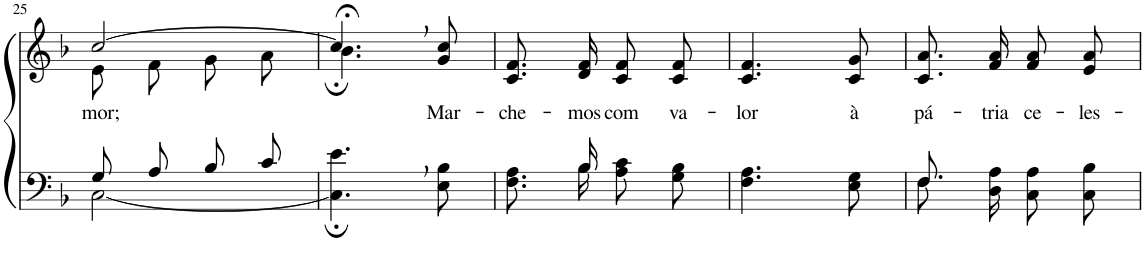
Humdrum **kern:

**kern	**kern	**text
*part2	*part1	*part1
*staff2	*staff1	*staff1
*I"Parte III e IV	*I"Parte I e II	*
!!LO:PB:g=z
*clefF4	*clefG2	*
*Trd1c2	*Trd1c2	*
*k[b-]	*k[b-]	*
*M2/4	*M2/4	*
=25	=25	=25
*^	*^	*
!	!	!	!	!LO:LY:b
8G/L	[2C\	[2cc/	8e\L	-mor;
8A/J	.	.	8f\J	.
8B-/L	.	.	8g\L	.
8c/J	.	.	8a\J	.
*v	*v	*	*	*
=26	=26	=26	=26
4.C\];, 4.e\;,	4.b-;<,\	4.cc;/]	.
!	!	!	!LO:LY:b
8E\ 8B-\	8ryy	8g/ 8cc/	-Mar-
=27	=27	=27	=27
*^	*	*	*
!	!	!	!	!LO:LY:b
*	*	*v	*v	*
8.ryy	8.F\ 8.A\L	8.c/ 8.f/L	-che-
!	!	!	!LO:LY:b
16B-/	16B-\Jk	16d/ 16f/Jk	-mos
!	!	!	!LO:LY:b
4ryy	8A\ 8c\L	8c/ 8f/L	com
!	!	!	!LO:LY:b
.	8G\ 8B-\J	8c/ 8f/J	va-
=28	=28	=28	=28
!	!	!	!LO:LY:b
*v	*v	*	*
4.F\ 4.A\	4.c/ 4.f/	-lor
!	!	!LO:LY:b
8E\ 8G\	8c/ 8g/	à
=29	=29	=29
*^	*	*
!	!	!	!LO:LY:b
8.F/	8.F\L	8.c/ 8.a/L	pá-
!	!	!	!LO:LY:b
4ryy	16D\ 16A\Jk	16f/ 16a/Jk	-tria
!	!	!	!LO:LY:b
.	8C\ 8A\L	8f/ 8a/L	ce-
!	!	!	!LO:LY:b
.	8C\ 8B-\J	8e/ 8a/J	-les-
16ryy	.	.	.
*v	*v	*	*
=	=	=
*-	*-	*-
